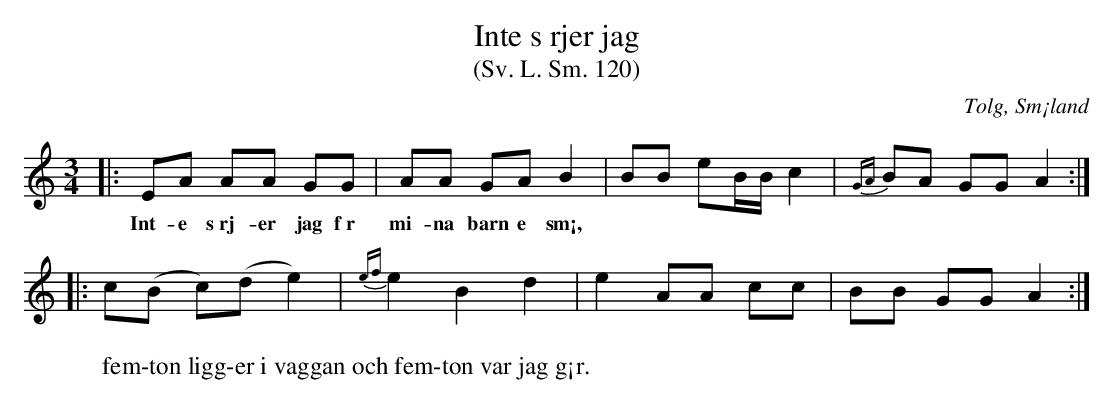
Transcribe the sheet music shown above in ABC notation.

X:1
T:Inte s rjer jag
T:(Sv. L. Sm. 120)
O:Tolg, Sm¡land
M:3/4
L:1/8
K:Am
|:EA AA GG|AA GA B2|BB eB/B/ c2|{GA}BA GG A2:|
w:Int-e s rj-er jag f r mi-na barn e sm¡,
|:c(B c)(d e2)|{ef}e2 B2 d2|e2 AA cc|BB GG A2:|
W:fem-ton ligg-er i vaggan och fem-ton var jag g¡r.
